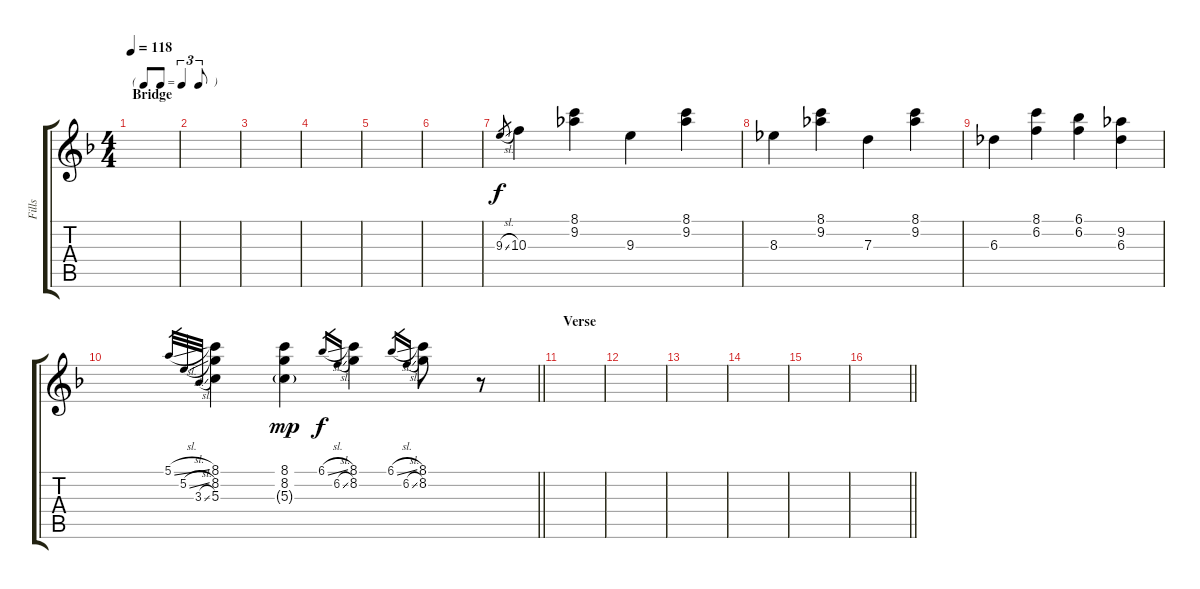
\track ("Fills" "Fills") {instrument acousticguitarsteel}
\staff {score tabs}
\tuning (E4 B3 G3 D3 A2 E2) {hide}
\ts (4 4)
\tf triplet8th
\section ("" "Bridge")
\tempo 118
\clef g2
\ks f
|
|
|
|
|
|
9.3{sl}.8{gr} 10.3.4 (8.1 9.2).4 9.3.4 (8.1 9.2).4 |
8.3.4 (8.1 9.2).4 7.3.4 (8.1 9.2).4 |
6.3.4 (8.1 6.2).4 (6.1 6.2).4 (9.2 6.3).4 |
\barLineRight lightlight
5.1{sl}.32{gr} 5.2{sl}.32{gr} 3.3{sl}.32{gr} (8.1 8.2 5.3).4 (8.1 8.2 5.3{g}).4{dy mp} 6.1{sl}.16{gr dy f} 6.2{sl}.16{gr} (8.1 8.2).4 6.1{sl}.16{gr} 6.2{sl}.16{gr} (8.1 8.2).8 r.8 |
\section ("" "Verse")
|
|
|
|
|
\barLineRight lightlight
